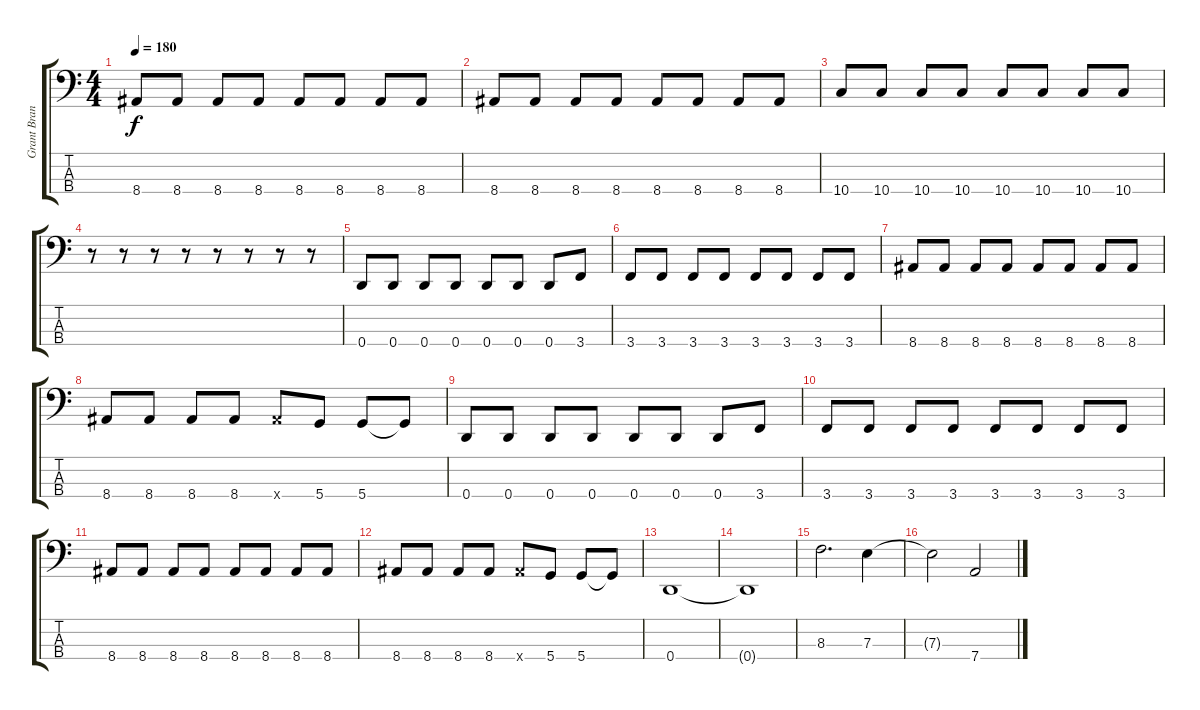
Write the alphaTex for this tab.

\track ("Grant Brandell" "Grant Bran") {instrument electricbassfinger}
\staff {score tabs}
\tuning (G2 D2 A1 D1) {hide}
\ts (4 4)
\tempo 180
\clef f4
\ks c
8.4.8{dy f} 8.4.8 8.4.8 8.4.8 8.4.8 8.4.8 8.4.8 8.4.8 |
8.4.8 8.4.8 8.4.8 8.4.8 8.4.8 8.4.8 8.4.8 8.4.8 |
10.4.8 10.4.8 10.4.8 10.4.8 10.4.8 10.4.8 10.4.8 10.4.8 |
r.8 r.8 r.8 r.8 r.8 r.8 r.8 r.8 |
0.4.8 0.4.8 0.4.8 0.4.8 0.4.8 0.4.8 0.4.8 3.4.8 |
3.4.8 3.4.8 3.4.8 3.4.8 3.4.8 3.4.8 3.4.8 3.4.8 |
8.4.8 8.4.8 8.4.8 8.4.8 8.4.8 8.4.8 8.4.8 8.4.8 |
8.4.8 8.4.8 8.4.8 8.4.8 8.4{x}.8 5.4.8 5.4.8 5.4{t}.8 |
0.4.8 0.4.8 0.4.8 0.4.8 0.4.8 0.4.8 0.4.8 3.4.8 |
3.4.8 3.4.8 3.4.8 3.4.8 3.4.8 3.4.8 3.4.8 3.4.8 |
8.4.8 8.4.8 8.4.8 8.4.8 8.4.8 8.4.8 8.4.8 8.4.8 |
8.4.8 8.4.8 8.4.8 8.4.8 8.4{x}.8 5.4.8 5.4.8 5.4{t}.8 |
0.4.1 |
0.4{t}.1 |
8.3.2{d} 7.3.4 |
7.3{t}.2 7.4.2
